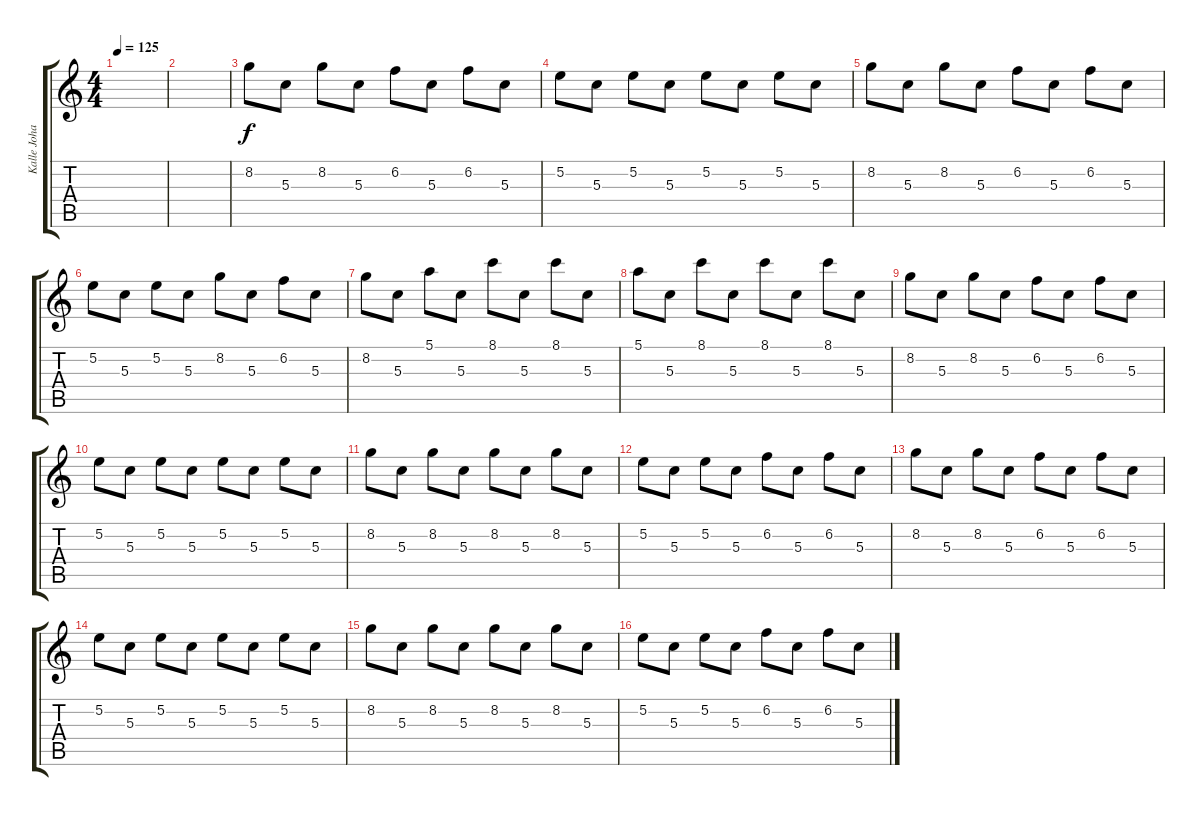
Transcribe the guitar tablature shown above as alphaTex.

\track ("Kalle Johansson (clean)" "Kalle Joha") {instrument electricguitarclean}
\staff {score tabs}
\tuning (E4 B3 G3 D3 A2 E2) {hide}
\ts (4 4)
\tempo 125
\clef g2
\ks c
|
|
8.2.8 5.3.8 8.2.8 5.3.8 6.2.8 5.3.8 6.2.8 5.3.8 |
5.2.8 5.3.8 5.2.8 5.3.8 5.2.8 5.3.8 5.2.8 5.3.8 |
8.2.8 5.3.8 8.2.8 5.3.8 6.2.8 5.3.8 6.2.8 5.3.8 |
5.2.8 5.3.8 5.2.8 5.3.8 8.2.8 5.3.8 6.2.8 5.3.8 |
8.2.8{volume 10} 5.3.8 5.1.8 5.3.8 8.1.8 5.3.8 8.1.8 5.3.8 |
5.1.8 5.3.8 8.1.8 5.3.8 8.1.8 5.3.8 8.1.8 5.3.8 |
8.2.8 5.3.8 8.2.8 5.3.8 6.2.8 5.3.8 6.2.8 5.3.8 |
5.2.8 5.3.8 5.2.8 5.3.8 5.2.8 5.3.8 5.2.8 5.3.8 |
8.2.8 5.3.8 8.2.8 5.3.8 8.2.8 5.3.8 8.2.8 5.3.8 |
5.2.8 5.3.8 5.2.8 5.3.8 6.2.8 5.3.8 6.2.8 5.3.8 |
8.2.8 5.3.8 8.2.8 5.3.8 6.2.8 5.3.8 6.2.8 5.3.8 |
5.2.8 5.3.8 5.2.8 5.3.8 5.2.8 5.3.8 5.2.8 5.3.8 |
8.2.8 5.3.8 8.2.8 5.3.8 8.2.8 5.3.8 8.2.8 5.3.8 |
5.2.8 5.3.8 5.2.8 5.3.8 6.2.8 5.3.8 6.2.8 5.3.8
